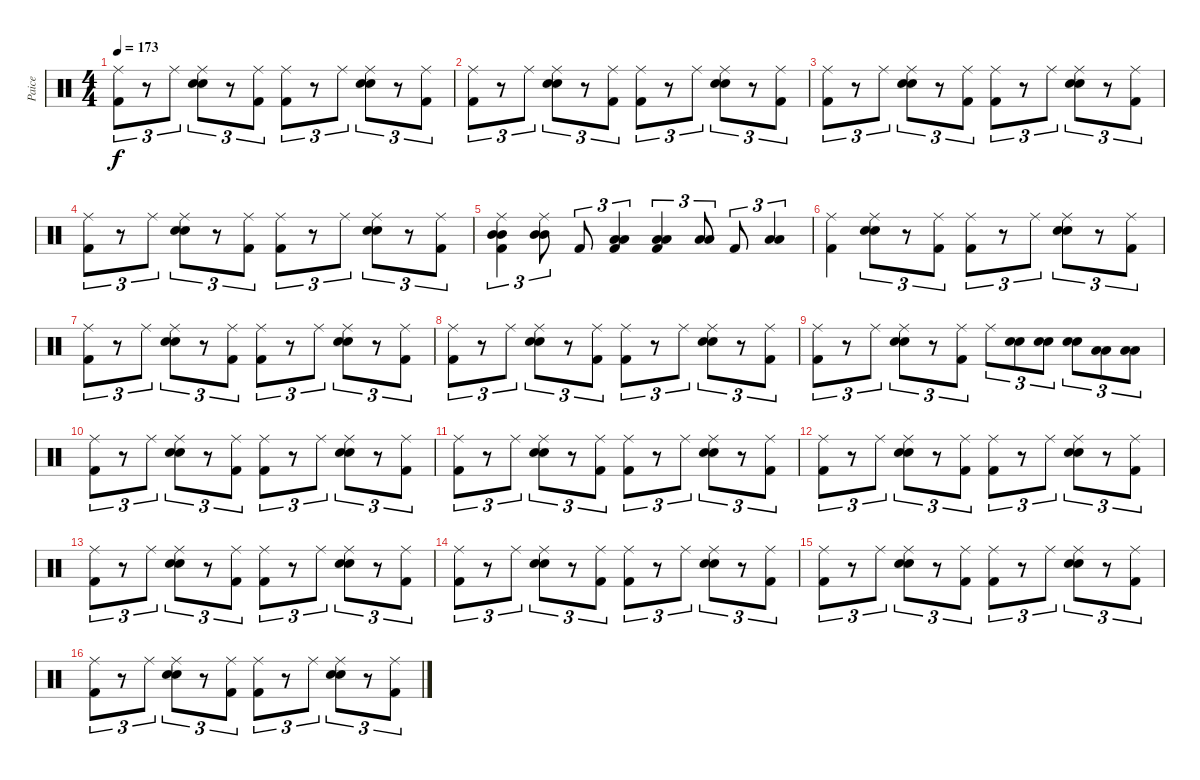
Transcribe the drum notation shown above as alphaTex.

\track ("Paice" "Paice") {instrument percussion}
\staff {score}
\articulation defaults
\ts (4 4)
\tempo 173
\clef neutral
\ks c
("Ride (middle)" "Kick (hit) 2").8{tu (3 2) dy f} r.8{tu (3 2)} "Ride (middle)".8{tu (3 2)} ("Ride (middle)" "Electric Snare (hit)" "Electric Snare (hit)").8{tu (3 2)} r.8{tu (3 2)} ("Ride (middle)" "Kick (hit) 2").8{tu (3 2)} ("Ride (middle)" "Kick (hit) 2").8{tu (3 2)} r.8{tu (3 2)} "Ride (middle)".8{tu (3 2)} ("Ride (middle)" "Electric Snare (hit)" "Electric Snare (hit)").8{tu (3 2)} r.8{tu (3 2)} ("Ride (middle)" "Kick (hit) 2").8{tu (3 2)} |
("Ride (middle)" "Kick (hit) 2").8{tu (3 2)} r.8{tu (3 2)} "Ride (middle)".8{tu (3 2)} ("Ride (middle)" "Electric Snare (hit)" "Electric Snare (hit)").8{tu (3 2)} r.8{tu (3 2)} ("Ride (middle)" "Kick (hit) 2").8{tu (3 2)} ("Ride (middle)" "Kick (hit) 2").8{tu (3 2)} r.8{tu (3 2)} "Ride (middle)".8{tu (3 2)} ("Ride (middle)" "Electric Snare (hit)" "Electric Snare (hit)").8{tu (3 2)} r.8{tu (3 2)} ("Ride (middle)" "Kick (hit) 2").8{tu (3 2)} |
("Ride (middle)" "Kick (hit) 2").8{tu (3 2)} r.8{tu (3 2)} "Ride (middle)".8{tu (3 2)} ("Ride (middle)" "Electric Snare (hit)" "Electric Snare (hit)").8{tu (3 2)} r.8{tu (3 2)} ("Ride (middle)" "Kick (hit) 2").8{tu (3 2)} ("Ride (middle)" "Kick (hit) 2").8{tu (3 2)} r.8{tu (3 2)} "Ride (middle)".8{tu (3 2)} ("Ride (middle)" "Electric Snare (hit)" "Electric Snare (hit)").8{tu (3 2)} r.8{tu (3 2)} ("Ride (middle)" "Kick (hit) 2").8{tu (3 2)} |
("Ride (middle)" "Kick (hit) 2").8{tu (3 2)} r.8{tu (3 2)} "Ride (middle)".8{tu (3 2)} ("Ride (middle)" "Electric Snare (hit)" "Electric Snare (hit)").8{tu (3 2)} r.8{tu (3 2)} ("Ride (middle)" "Kick (hit) 2").8{tu (3 2)} ("Ride (middle)" "Kick (hit) 2").8{tu (3 2)} r.8{tu (3 2)} "Ride (middle)".8{tu (3 2)} ("Ride (middle)" "Electric Snare (hit)" "Electric Snare (hit)").8{tu (3 2)} r.8{tu (3 2)} ("Ride (middle)" "Kick (hit) 2").8{tu (3 2)} |
("Ride (middle)" "Mid Tom (hit)" "Mid Tom (hit)" "Kick (hit) 2").4{tu (3 2)} ("Ride (middle)" "Mid Tom (hit)" "Mid Tom (hit)").8{tu (3 2)} "Kick (hit) 2".8{tu (3 2)} ("Low Tom (hit)" "Low Tom (hit)" "Kick (hit) 2").4{tu (3 2)} ("Low Tom (hit)" "Low Tom (hit)" "Kick (hit) 2").4{tu (3 2)} ("Low Tom (hit)" "Low Tom (hit)").8{tu (3 2)} "Kick (hit) 2".8{tu (3 2)} ("Low Tom (hit)" "Low Tom (hit)").4{tu (3 2)} |
("Ride (middle)" "Kick (hit) 2").4 ("Ride (middle)" "Electric Snare (hit)" "Electric Snare (hit)").8{tu (3 2)} r.8{tu (3 2)} ("Ride (middle)" "Kick (hit) 2").8{tu (3 2)} ("Ride (middle)" "Kick (hit) 2").8{tu (3 2)} r.8{tu (3 2)} "Ride (middle)".8{tu (3 2)} ("Ride (middle)" "Electric Snare (hit)" "Electric Snare (hit)").8{tu (3 2)} r.8{tu (3 2)} ("Ride (middle)" "Kick (hit) 2").8{tu (3 2)} |
("Ride (middle)" "Kick (hit) 2").8{tu (3 2)} r.8{tu (3 2)} "Ride (middle)".8{tu (3 2)} ("Ride (middle)" "Electric Snare (hit)" "Electric Snare (hit)").8{tu (3 2)} r.8{tu (3 2)} ("Ride (middle)" "Kick (hit) 2").8{tu (3 2)} ("Ride (middle)" "Kick (hit) 2").8{tu (3 2)} r.8{tu (3 2)} "Ride (middle)".8{tu (3 2)} ("Ride (middle)" "Electric Snare (hit)" "Electric Snare (hit)").8{tu (3 2)} r.8{tu (3 2)} ("Ride (middle)" "Kick (hit) 2").8{tu (3 2)} |
("Ride (middle)" "Kick (hit) 2").8{tu (3 2)} r.8{tu (3 2)} "Ride (middle)".8{tu (3 2)} ("Ride (middle)" "Electric Snare (hit)" "Electric Snare (hit)").8{tu (3 2)} r.8{tu (3 2)} ("Ride (middle)" "Kick (hit) 2").8{tu (3 2)} ("Ride (middle)" "Kick (hit) 2").8{tu (3 2)} r.8{tu (3 2)} "Ride (middle)".8{tu (3 2)} ("Ride (middle)" "Electric Snare (hit)" "Electric Snare (hit)").8{tu (3 2)} r.8{tu (3 2)} ("Ride (middle)" "Kick (hit) 2").8{tu (3 2)} |
("Ride (middle)" "Kick (hit) 2").8{tu (3 2)} r.8{tu (3 2)} "Ride (middle)".8{tu (3 2)} ("Ride (middle)" "Electric Snare (hit)" "Electric Snare (hit)").8{tu (3 2)} r.8{tu (3 2)} ("Ride (middle)" "Kick (hit) 2").8{tu (3 2)} "Ride (middle)".8{tu (3 2)} ("Electric Snare (hit)" "Electric Snare (hit)").8{tu (3 2)} ("Electric Snare (hit)" "Electric Snare (hit)").8{tu (3 2)} ("Electric Snare (hit)" "Electric Snare (hit)").8{tu (3 2)} ("Low Tom (hit)" "Low Tom (hit)").8{tu (3 2)} ("Low Tom (hit)" "Low Tom (hit)").8{tu (3 2)} |
("Ride (middle)" "Kick (hit) 2").8{tu (3 2)} r.8{tu (3 2)} "Ride (middle)".8{tu (3 2)} ("Ride (middle)" "Electric Snare (hit)" "Electric Snare (hit)").8{tu (3 2)} r.8{tu (3 2)} ("Ride (middle)" "Kick (hit) 2").8{tu (3 2)} ("Ride (middle)" "Kick (hit) 2").8{tu (3 2)} r.8{tu (3 2)} "Ride (middle)".8{tu (3 2)} ("Ride (middle)" "Electric Snare (hit)" "Electric Snare (hit)").8{tu (3 2)} r.8{tu (3 2)} ("Ride (middle)" "Kick (hit) 2").8{tu (3 2)} |
("Ride (middle)" "Kick (hit) 2").8{tu (3 2)} r.8{tu (3 2)} "Ride (middle)".8{tu (3 2)} ("Ride (middle)" "Electric Snare (hit)" "Electric Snare (hit)").8{tu (3 2)} r.8{tu (3 2)} ("Ride (middle)" "Kick (hit) 2").8{tu (3 2)} ("Ride (middle)" "Kick (hit) 2").8{tu (3 2)} r.8{tu (3 2)} "Ride (middle)".8{tu (3 2)} ("Ride (middle)" "Electric Snare (hit)" "Electric Snare (hit)").8{tu (3 2)} r.8{tu (3 2)} ("Ride (middle)" "Kick (hit) 2").8{tu (3 2)} |
("Ride (middle)" "Kick (hit) 2").8{tu (3 2)} r.8{tu (3 2)} "Ride (middle)".8{tu (3 2)} ("Ride (middle)" "Electric Snare (hit)" "Electric Snare (hit)").8{tu (3 2)} r.8{tu (3 2)} ("Ride (middle)" "Kick (hit) 2").8{tu (3 2)} ("Ride (middle)" "Kick (hit) 2").8{tu (3 2)} r.8{tu (3 2)} "Ride (middle)".8{tu (3 2)} ("Ride (middle)" "Electric Snare (hit)" "Electric Snare (hit)").8{tu (3 2)} r.8{tu (3 2)} ("Ride (middle)" "Kick (hit) 2").8{tu (3 2)} |
("Ride (middle)" "Kick (hit) 2").8{tu (3 2)} r.8{tu (3 2)} "Ride (middle)".8{tu (3 2)} ("Ride (middle)" "Electric Snare (hit)" "Electric Snare (hit)").8{tu (3 2)} r.8{tu (3 2)} ("Ride (middle)" "Kick (hit) 2").8{tu (3 2)} ("Ride (middle)" "Kick (hit) 2").8{tu (3 2)} r.8{tu (3 2)} "Ride (middle)".8{tu (3 2)} ("Ride (middle)" "Electric Snare (hit)" "Electric Snare (hit)").8{tu (3 2)} r.8{tu (3 2)} ("Ride (middle)" "Kick (hit) 2").8{tu (3 2)} |
("Ride (middle)" "Kick (hit) 2").8{tu (3 2)} r.8{tu (3 2)} "Ride (middle)".8{tu (3 2)} ("Ride (middle)" "Electric Snare (hit)" "Electric Snare (hit)").8{tu (3 2)} r.8{tu (3 2)} ("Ride (middle)" "Kick (hit) 2").8{tu (3 2)} ("Ride (middle)" "Kick (hit) 2").8{tu (3 2)} r.8{tu (3 2)} "Ride (middle)".8{tu (3 2)} ("Ride (middle)" "Electric Snare (hit)" "Electric Snare (hit)").8{tu (3 2)} r.8{tu (3 2)} ("Ride (middle)" "Kick (hit) 2").8{tu (3 2)} |
("Ride (middle)" "Kick (hit) 2").8{tu (3 2)} r.8{tu (3 2)} "Ride (middle)".8{tu (3 2)} ("Ride (middle)" "Electric Snare (hit)" "Electric Snare (hit)").8{tu (3 2)} r.8{tu (3 2)} ("Ride (middle)" "Kick (hit) 2").8{tu (3 2)} ("Ride (middle)" "Kick (hit) 2").8{tu (3 2)} r.8{tu (3 2)} "Ride (middle)".8{tu (3 2)} ("Ride (middle)" "Electric Snare (hit)" "Electric Snare (hit)").8{tu (3 2)} r.8{tu (3 2)} ("Ride (middle)" "Kick (hit) 2").8{tu (3 2)} |
("Ride (middle)" "Kick (hit) 2").8{tu (3 2)} r.8{tu (3 2)} "Ride (middle)".8{tu (3 2)} ("Ride (middle)" "Electric Snare (hit)" "Electric Snare (hit)").8{tu (3 2)} r.8{tu (3 2)} ("Ride (middle)" "Kick (hit) 2").8{tu (3 2)} ("Ride (middle)" "Kick (hit) 2").8{tu (3 2)} r.8{tu (3 2)} "Ride (middle)".8{tu (3 2)} ("Ride (middle)" "Electric Snare (hit)" "Electric Snare (hit)").8{tu (3 2)} r.8{tu (3 2)} ("Ride (middle)" "Kick (hit) 2").8{tu (3 2)}
